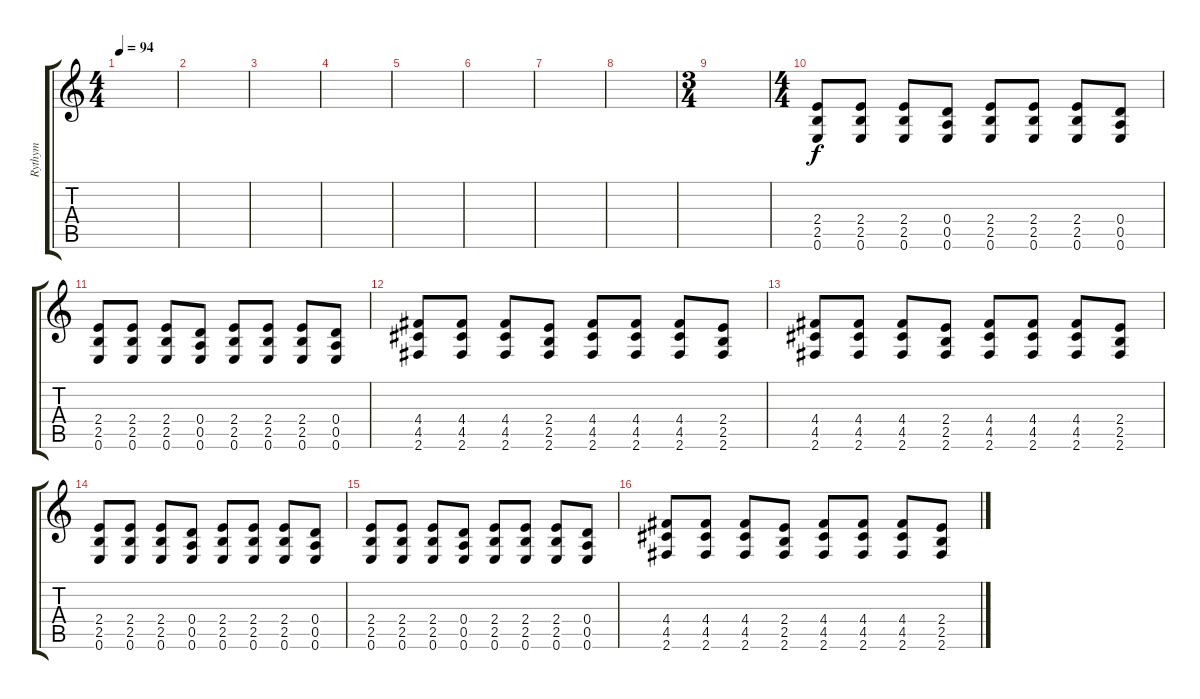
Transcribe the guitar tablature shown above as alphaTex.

\track ("Rythym" "Rythym") {instrument overdrivenguitar}
\staff {score tabs}
\tuning (E4 B3 G3 D3 A2 E2) {hide}
\ts (4 4)
\tempo 94
\clef g2
\ks c
|
|
|
|
|
|
|
|
\ts (3 4)
|
\ts (4 4)
(2.4 2.5 0.6).8 (2.4 2.5 0.6).8 (2.4 2.5 0.6).8 (0.4 0.5 0.6).8 (2.4 2.5 0.6).8 (2.4 2.5 0.6).8 (2.4 2.5 0.6).8 (0.4 0.5 0.6).8 |
(2.4 2.5 0.6).8 (2.4 2.5 0.6).8 (2.4 2.5 0.6).8 (0.4 0.5 0.6).8 (2.4 2.5 0.6).8 (2.4 2.5 0.6).8 (2.4 2.5 0.6).8 (0.4 0.5 0.6).8 |
(4.4 4.5 2.6).8 (4.4 4.5 2.6).8 (4.4 4.5 2.6).8 (2.4 2.5 2.6).8 (4.4 4.5 2.6).8 (4.4 4.5 2.6).8 (4.4 4.5 2.6).8 (2.4 2.5 2.6).8 |
(4.4 4.5 2.6).8 (4.4 4.5 2.6).8 (4.4 4.5 2.6).8 (2.4 2.5 2.6).8 (4.4 4.5 2.6).8 (4.4 4.5 2.6).8 (4.4 4.5 2.6).8 (2.4 2.5 2.6).8 |
(2.4 2.5 0.6).8 (2.4 2.5 0.6).8 (2.4 2.5 0.6).8 (0.4 0.5 0.6).8 (2.4 2.5 0.6).8 (2.4 2.5 0.6).8 (2.4 2.5 0.6).8 (0.4 0.5 0.6).8 |
(2.4 2.5 0.6).8 (2.4 2.5 0.6).8 (2.4 2.5 0.6).8 (0.4 0.5 0.6).8 (2.4 2.5 0.6).8 (2.4 2.5 0.6).8 (2.4 2.5 0.6).8 (0.4 0.5 0.6).8 |
(4.4 4.5 2.6).8 (4.4 4.5 2.6).8 (4.4 4.5 2.6).8 (2.4 2.5 2.6).8 (4.4 4.5 2.6).8 (4.4 4.5 2.6).8 (4.4 4.5 2.6).8 (2.4 2.5 2.6).8
